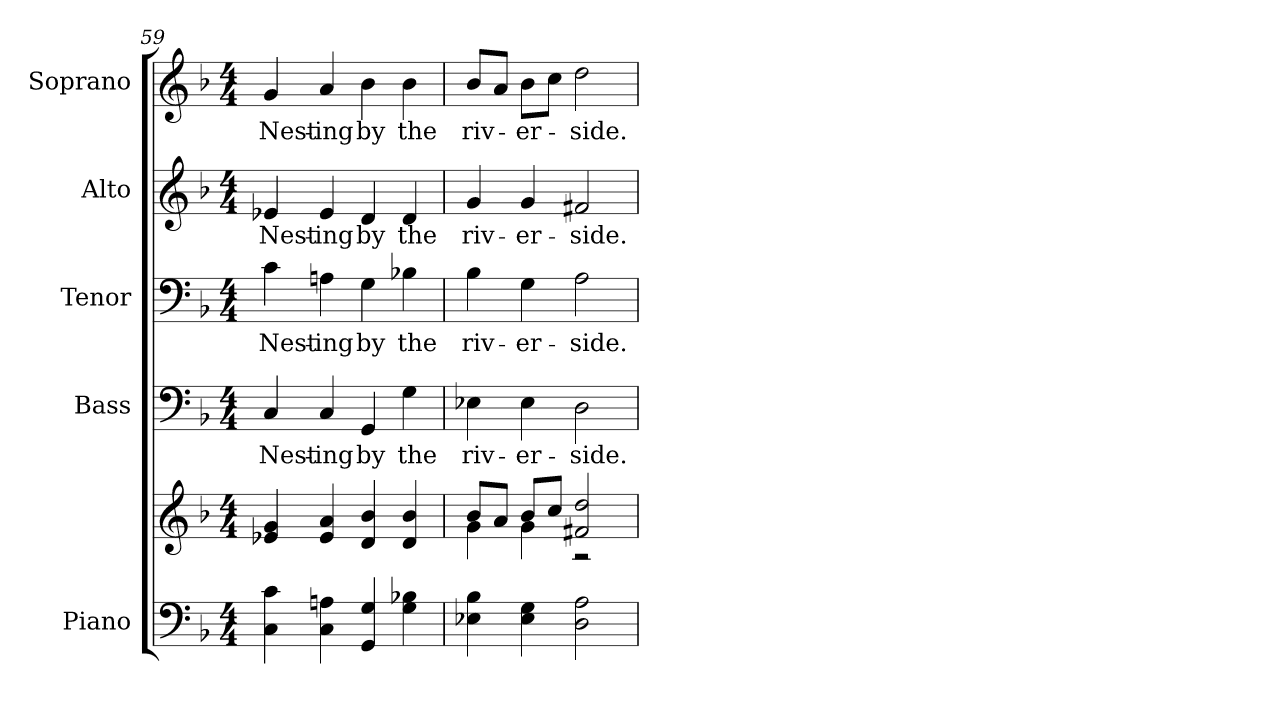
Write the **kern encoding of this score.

**kern	**kern	**kern	**text	**kern	**text	**kern	**text	**kern	**text
*part5	*part5	*part4	*part4	*part3	*part3	*part2	*part2	*part1	*part1
*staff6	*staff5	*staff4	*staff4	*staff3	*staff3	*staff2	*staff2	*staff1	*staff1
*I"Piano	*	*I"Bass	*	*I"Tenor	*	*I"Alto	*	*I"Soprano	*
*I'Pno.	*	*I'B.	*	*I'T.	*	*I'A.	*	*I'S.	*
*clefF4	*clefG2	*clefF4	*	*clefF4	*	*clefG2	*	*clefG2	*
*k[b-]	*k[b-]	*k[b-]	*	*k[b-]	*	*k[b-]	*	*k[b-]	*
*F:	*F:	*F:	*	*F:	*	*F:	*	*F:	*
*M4/4	*M4/4	*M4/4	*	*M4/4	*	*M4/4	*	*M4/4	*
=59	=59	=59	=59	=59	=59	=59	=59	=59	=59
!	!	!	!LO:LY:b:color=#000000	!	!	!	!	!	!
!	!	!	!	!	!LO:LY:b:color=#000000	!	!	!	!
!	!	!	!	!	!	!	!LO:LY:b:color=#000000	!	!
!	!	!	!	!	!	!	!	!	!LO:LY:b:color=#000000
4Ci\ 4ci	4e-Xi/ 4gi	4Ci/	Nest-	4ci\	Nest-	4e-Xi/	Nest-	4gi/	Nest-
!	!	!	!LO:LY:b:color=#000000	!	!	!	!	!	!
!	!	!	!	!	!LO:LY:b:color=#000000	!	!	!	!
!	!	!	!	!	!	!	!LO:LY:b:color=#000000	!	!
!	!	!	!	!	!	!	!	!	!LO:LY:b:color=#000000
4Ci\ 4Ani	4e-i/ 4ai	4Ci/	-ing	4Ani\	-ing	4e-i/	-ing	4ai/	-ing
!	!	!	!LO:LY:b:color=#000000	!	!	!	!	!	!
!	!	!	!	!	!LO:LY:b:color=#000000	!	!	!	!
!	!	!	!	!	!	!	!LO:LY:b:color=#000000	!	!
!	!	!	!	!	!	!	!	!	!LO:LY:b:color=#000000
4GGi/ 4Gi	4di/ 4b-i	4GGi/	by	4Gi\	by	4di/	by	4b-i\	by
!	!	!	!LO:LY:b:color=#000000	!	!	!	!	!	!
!	!	!	!	!	!LO:LY:b:color=#000000	!	!	!	!
!	!	!	!	!	!	!	!LO:LY:b:color=#000000	!	!
!	!	!	!	!	!	!	!	!	!LO:LY:b:color=#000000
4Gi\ 4B-Xi	4di/ 4b-i	4Gi\	the	4B-Xi\	the	4di/	the	4b-i\	the
=60	=60	=60	=60	=60	=60	=60	=60	=60	=60
*	*^	*	*	*	*	*	*	*	*
!	!	!	!	!LO:LY:b:color=#000000	!	!	!	!	!	!
!	!	!	!	!	!	!LO:LY:b:color=#000000	!	!	!	!
!	!	!	!	!	!	!	!	!LO:LY:b:color=#000000	!	!
!	!	!	!	!	!	!	!	!	!	!LO:LY:b:color=#000000
4E-Xi\ 4B-i	8b-i/L	4gi\	4E-Xi\	riv-	4B-i\	riv-	4gi/	riv-	8b-i/L	riv-
.	8ai/J	.	.	.	.	.	.	.	8ai/J	.
!	!	!	!	!LO:LY:b:color=#000000	!	!	!	!	!	!
!	!	!	!	!	!	!LO:LY:b:color=#000000	!	!	!	!
!	!	!	!	!	!	!	!	!LO:LY:b:color=#000000	!	!
!	!	!	!	!	!	!	!	!	!	!LO:LY:b:color=#000000
4E-i\ 4Gi	8b-i/L	4gi\	4E-i\	-er-	4Gi\	-er-	4gi/	-er-	8b-i\L	-er-
.	8cci/J	.	.	.	.	.	.	.	8cci\J	.
!	!	!	!	!LO:LY:b:color=#000000	!	!	!	!	!	!
!	!	!	!	!	!	!LO:LY:b:color=#000000	!	!	!	!
!	!	!	!	!	!	!	!	!LO:LY:b:color=#000000	!	!
!	!	!	!	!	!	!	!	!	!	!LO:LY:b:color=#000000
2Di\ 2Ai	2f#Xi/ 2ddi	2r	2Di\	-side.	2Ai\	-side.	2f#Xi/	-side.	2ddi\	-side.
*	*v	*v	*	*	*	*	*	*	*	*
=	=	=	=	=	=	=	=	=	=
*-	*-	*-	*-	*-	*-	*-	*-	*-	*-
